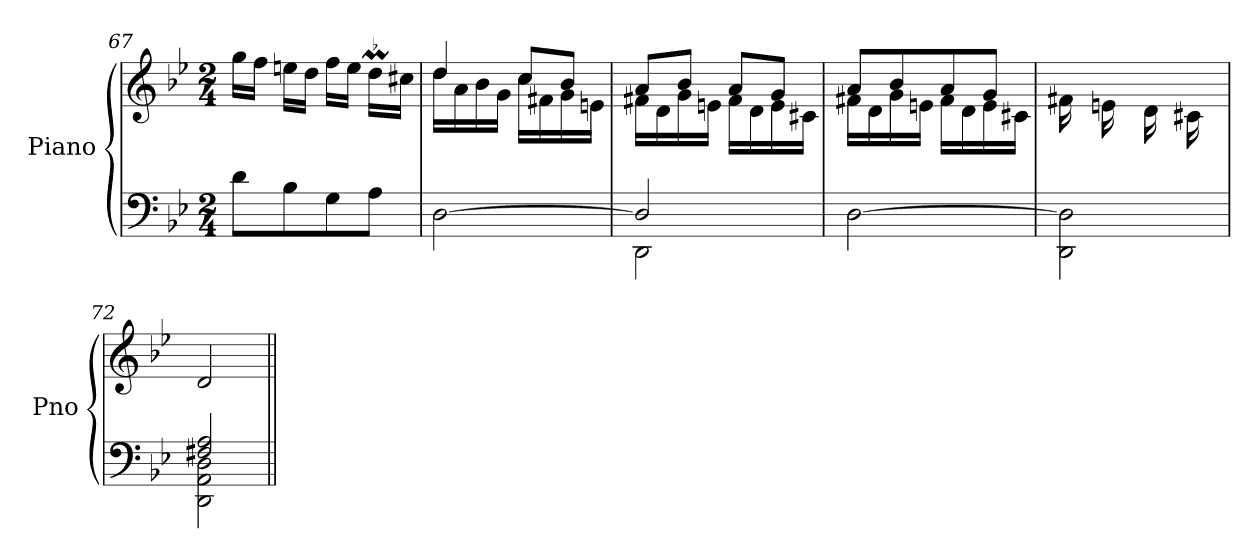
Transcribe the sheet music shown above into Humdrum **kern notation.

**kern	**kern
*part1	*part1
*staff2	*staff1
*I"Piano	*
*I'Pno	*
*clefF4	*clefG2
*k[b-e-]	*k[b-e-]
*M2/4	*M2/4
=67	=67
8d\L	16gg\LL
.	16ff\JJ
8B-\	16een\LL
.	16dd\JJ
8G\	16ff\LL
.	16ee\JJ
8A\J	16ddm\LL
.	16cc#X\JJ
!!LO:LB:g=z
=68	=68
*	*^
[2D\	4dd/	16dd\LL
.	.	16a\
.	.	16b-\
.	.	16g\JJ
.	8cc/L	16cc\LL
.	.	16f#X\
.	8b-/J	16g\
.	.	16en\JJ
=69	=69	=69
*^	*	*
2D/]	2DD\	8a/L	16f#X\LL
.	.	.	16d\
.	.	8b-/J	16g\
.	.	.	16en\JJ
.	.	8a/L	16f#\LL
.	.	.	16d\
.	.	8g/J	16e\
.	.	.	16c#X\JJ
*v	*v	*	*
=70	=70	=70
[2D\	8a/L	16f#X\LL
.	.	16d\
.	8b-/	16g\
.	.	16en\JJ
.	8a/	16f#\LL
.	.	16d\
.	8g/J	16e\
.	.	16c#X\JJ
*	*v	*v
=71	=71
*^	*
16ryy	2DD\ 2D\]	16f#X\LL
16A/	.	16ryy
16ryy	.	16en\
16G/JJ	.	16ryy
16ryy	.	16d\LL
16F#X/	.	16ryy
16ryy	.	16c#X\
16En/JJ	.	16ryy
=72	=72	=72
2F#X/ 2A/	2DD\ 2AA\ 2D\	2d/
*v	*v	*
=||	=||
*-	*-
